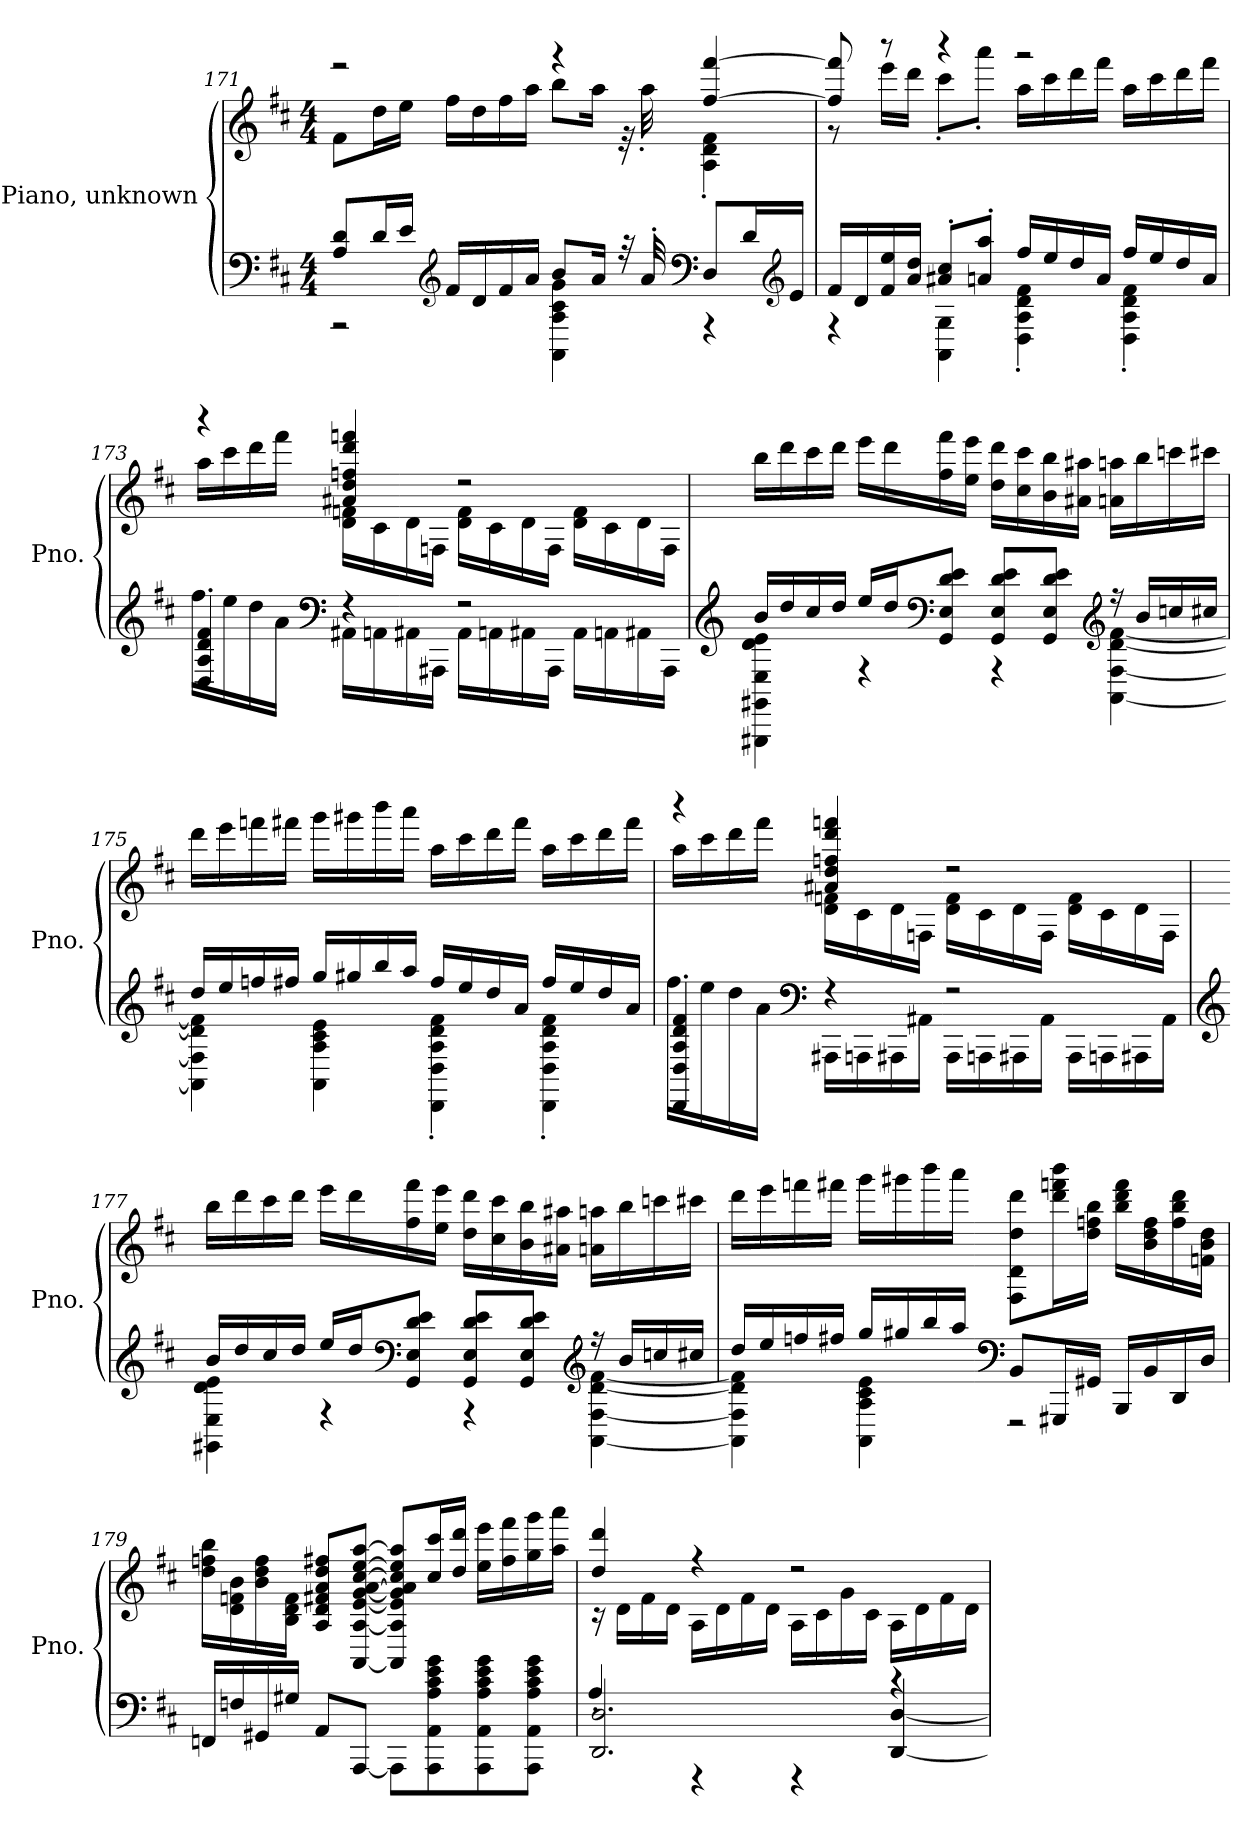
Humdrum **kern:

**kern	**kern
*part1	*part1
*staff2	*staff1
*I"Piano, unknown	*
*I'Pno.	*
!!LO:LB:g=z
*clefF4	*clefG2
*k[f#c#]	*k[f#c#]
*M4/4	*M4/4
=171	=171
*^	*^
8A/ 8d/L	2r	2r	8f#\L
16d/L	.	.	16dd\L
16e/JJ	.	.	16ee\JJ
*clefG2	*	*	*
16f#/LL	.	.	16ff#\LL
16d/	.	.	16dd\
16f#/	.	.	16ff#\
16a/JJ	.	.	16aa\JJ
8b/L	4AA\ 4A\ 4c#\ 4g\	4r	8bb\L
16a/Jk	.	.	16aa\Jk
32r	.	.	32r
32a'/	.	.	32aa'\
*clefF4	*	*	*
8D/L	4r	[4ff#/ [4fff#/	4A\' 4d\' 4f#\'
16d/L	.	.	.
*clefG2	*	*	*
16e/JJ	.	.	.
=172	=172	=172	=172
16f#/LL	4r	8ff#/] 8fff#/]	8r
16d/	.	.	.
16f#/ 16ee/	.	8r	16eee\LL
16a/ 16dd/JJ	.	.	16ddd\JJ
8a#X/' 8cc#/'L	4AA\ 4G\	4r	8ccc#'\L
8an/' 8aa/'J	.	.	8aaa'\J
16ff#/LL	4D\' 4A\' 4d\' 4f#\'	2r	16aa\LL
16ee/	.	.	16ccc#\
16dd/	.	.	16ddd\
16a/JJ	.	.	16fff#\JJ
16ff#/LL	4D\' 4A\' 4d\' 4f#\'	.	16aa\LL
16ee/	.	.	16ccc#\
16dd/	.	.	16ddd\
16a/JJ	.	.	16fff#\JJ
!!LO:LB:g=z	!!
=173	=173	=173	=173
4D/' 4A/' 4d/' 4f#/'	16ff#\LL	4r	16aa\LL
.	16ee\	.	16ccc#\
.	16dd\	.	16ddd\
.	16a\JJ	.	16fff#\JJ
*clefF4	*	*	*
4r	16AA#X\LL	4a#X/ 4dd/ 4ffn/ 4ddd/ 4fffn/	16d\ 16fn\LL
.	16AAn\	.	16c#\
.	16AA#X\	.	16d\
.	16AAA#X\JJ	.	16Fn\JJ
2r	16AA#\LL	2r	16d\ 16f\LL
.	16AAn\	.	16c#\
.	16AA#X\	.	16d\
.	16AAA#\JJ	.	16F\JJ
.	16AA#\LL	.	16d\ 16f\LL
.	16AAn\	.	16c#\
.	16AA#X\	.	16d\
.	16AAA#\JJ	.	16F\JJ
*	*	*v	*v
!!LO:PB:g=z
=174	=174	=174
*clefG2	*	*
16b/LL	4GGG#X\ 4GG#X\ 4E\ 4d\ 4e\	16bb\LL
16dd/	.	16ddd\
16cc#/	.	16ccc#\
16dd/JJ	.	16ddd\JJ
16ee/LL	4r	16eee\LL
16dd/J	.	16ddd\
*clefF4	*	*
8GG#/ 8E/ 8d/ 8e/J	.	16ff#\ 16fff#\
.	.	16ee\ 16eee\JJ
8GG#/ 8E/ 8d/ 8e/L	4r	16dd\ 16ddd\LL
.	.	16cc#\ 16ccc#\
8GG#/ 8E/ 8d/ 8e/J	.	16b\ 16bb\
.	.	16a#X\ 16aa#X\JJ
*clefG2	*	*
16r	[4AA\ [4F#\ [4d\ [4f#\	16an\ 16aan\LL
16b/LL	.	16bb\
16ccn/	.	16cccn\
16cc#X/JJ	.	16ccc#X\JJ
!!LO:LB:g=z
=175	=175	=175
16dd/LL	4AA\] 4F#\] 4d\] 4f#\]	16ddd\LL
16ee/	.	16eee\
16ffn/	.	16fffn\
16ff#X/JJ	.	16fff#X\JJ
16gg/LL	4AA\ 4A\ 4c#\ 4e\	16ggg\LL
16gg#X/	.	16ggg#X\
16bb/	.	16bbb\
16aa/JJ	.	16aaa\JJ
16ff#/LL	4DD\' 4D\' 4A\' 4d\' 4f#\'	16aa\LL
16ee/	.	16ccc#\
16dd/	.	16ddd\
16a/JJ	.	16fff#\JJ
16ff#/LL	4DD\' 4D\' 4A\' 4d\' 4f#\'	16aa\LL
16ee/	.	16ccc#\
16dd/	.	16ddd\
16a/JJ	.	16fff#\JJ
!!LO:LB:g=z
=176	=176	=176
*	*	*^
4DD/' 4D/' 4A/' 4d/' 4f#/'	16ff#\LL	4r	16aa\LL
.	16ee\	.	16ccc#\
.	16dd\	.	16ddd\
.	16a\JJ	.	16fff#\JJ
*clefF4	*	*	*
4r	16AAA#X\LL	4a#X/ 4dd/ 4ffn/ 4ddd/ 4fffn/	16d\ 16fn\LL
.	16AAAn\	.	16c#\
.	16AAA#X\	.	16d\
.	16AA#X\JJ	.	16Fn\JJ
2r	16AAA#\LL	2r	16d\ 16f\LL
.	16AAAn\	.	16c#\
.	16AAA#X\	.	16d\
.	16AA#\JJ	.	16F\JJ
.	16AAA#\LL	.	16d\ 16f\LL
.	16AAAn\	.	16c#\
.	16AAA#X\	.	16d\
.	16AA#\JJ	.	16F\JJ
*	*	*v	*v
!!LO:LB:g=z
=177	=177	=177
*clefG2	*	*
16b/LL	4GG#X\ 4E\ 4d\ 4e\	16bb\LL
16dd/	.	16ddd\
16cc#/	.	16ccc#\
16dd/JJ	.	16ddd\JJ
16ee/LL	4r	16eee\LL
16dd/J	.	16ddd\
*clefF4	*	*
8GG#/ 8E/ 8d/ 8e/J	.	16ff#\ 16fff#\
.	.	16ee\ 16eee\JJ
8GG#/ 8E/ 8d/ 8e/L	4r	16dd\ 16ddd\LL
.	.	16cc#\ 16ccc#\
8GG#/ 8E/ 8d/ 8e/J	.	16b\ 16bb\
.	.	16a#X\ 16aa#X\JJ
*clefG2	*	*
16r	[4AA\ [4F#\ [4d\ [4f#\	16an\ 16aan\LL
16b/LL	.	16bb\
16ccn/	.	16cccn\
16cc#X/JJ	.	16ccc#X\JJ
!!LO:LB:g=z
=178	=178	=178
16dd/LL	4AA\] 4F#\] 4d\] 4f#\]	16ddd\LL
16ee/	.	16eee\
16ffn/	.	16fffn\
16ff#X/JJ	.	16fff#X\JJ
16gg/LL	4AA\ 4A\ 4c#\ 4e\	16ggg\LL
16gg#X/	.	16ggg#X\
16bb/	.	16bbb\
16aa/JJ	.	16aaa\JJ
*clefF4	*	*
8BB/L	2r	8F#\ 8d\ 8dd\ 8ddd\L
16GGG#X/L	.	16ddd\ 16fffn\ 16bbb\L
16GG#X/JJ	.	16dd\ 16ffn\ 16bb\JJ
16BBB/LL	.	16bb\ 16ddd\ 16fff\LL
16BB/	.	16b\ 16dd\ 16ff\
16DD/	.	16ff\ 16bb\ 16ddd\
16D/JJ	.	16fn\ 16b\ 16dd\JJ
*v	*v	*
=179	=179
16FFn/LL	16dd\ 16ffn\ 16bb\LL
16Fn/	16d\ 16fn\ 16b\
16GG#X/	16b\ 16dd\ 16ff\
16G#X/JJ	16B\ 16d\ 16f\JJ
8AA/L	8A/ 8d/ 8f#X/ 8a/ 8dd/ 8ff#X/L
[8AAA/J	[8AA/ [8A/ [8e/ [8g/ [8a/ [8cc#/ [8ee/ [8aa/J
8AAA\L]	8AA/] 8A/] 8e/] 8g/] 8a/] 8cc#/] 8ee/] 8aa/]L
8AAA\ 8AA\ 8A\ 8c#\ 8e\ 8g\	16cc#/ 16ccc#/L
.	16dd/ 16ddd/JJ
8AAA\ 8AA\ 8A\ 8c#\ 8e\ 8g\	16ee\ 16eee\LL
.	16ff#\ 16fff#\
8AAA\ 8AA\ 8A\ 8c#\ 8e\ 8g\J	16gg\ 16ggg\
.	16aa\ 16aaa\JJ
!!LO:LB:g=z
=180	=180
*^	*^
2.DD/ 2.D/	4A'/	4dd/ 4ddd/	16r
.	.	.	16d\LL
.	.	.	16f#\
.	.	.	16d\JJ
.	4r	4r	16A\LL
.	.	.	16d\
.	.	.	16f#\
.	.	.	16d\JJ
.	4r	2r	16A\LL
.	.	.	16c#\
.	.	.	16g\
.	.	.	16c#\JJ
4r	[4DD/ [4D/	.	16A\LL
.	.	.	16d\
.	.	.	16f#\
.	.	.	16d\JJ
*v	*v	*	*
*	*v	*v
=	=
*-	*-
